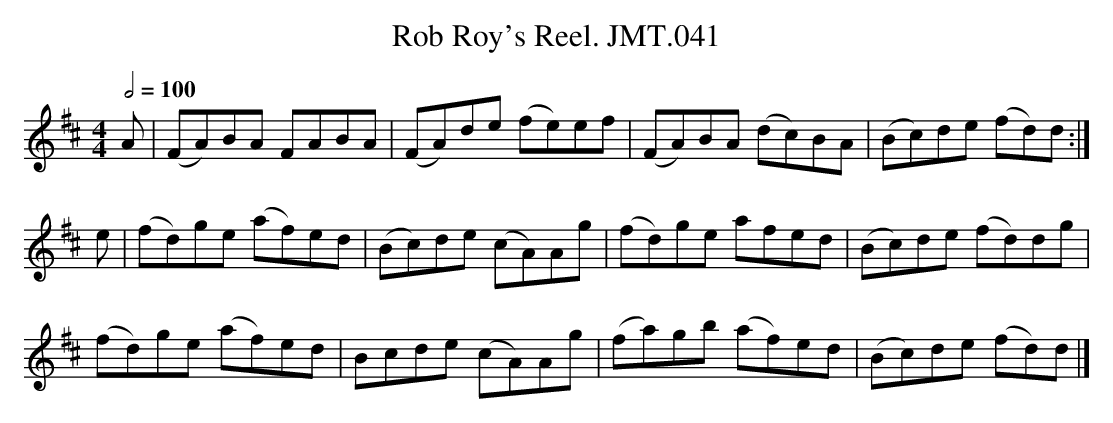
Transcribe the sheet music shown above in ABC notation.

X:1
T:Rob Roy's Reel. JMT.041
M:4/4
L:1/8
Q:1/2=100
K:D
A|(FA)BA FABA|(FA)de (fe)ef|(FA)BA (dc)BA|(Bc)de (fd)d:|
e|(fd)ge (af)ed|(Bc)de (cA)Ag|(fd)ge afed|(Bc)de (fd)dg|
(fd)ge (af)ed|Bcde (cA)Ag|(fa)gb (af)ed|(Bc)de (fd)d|]
